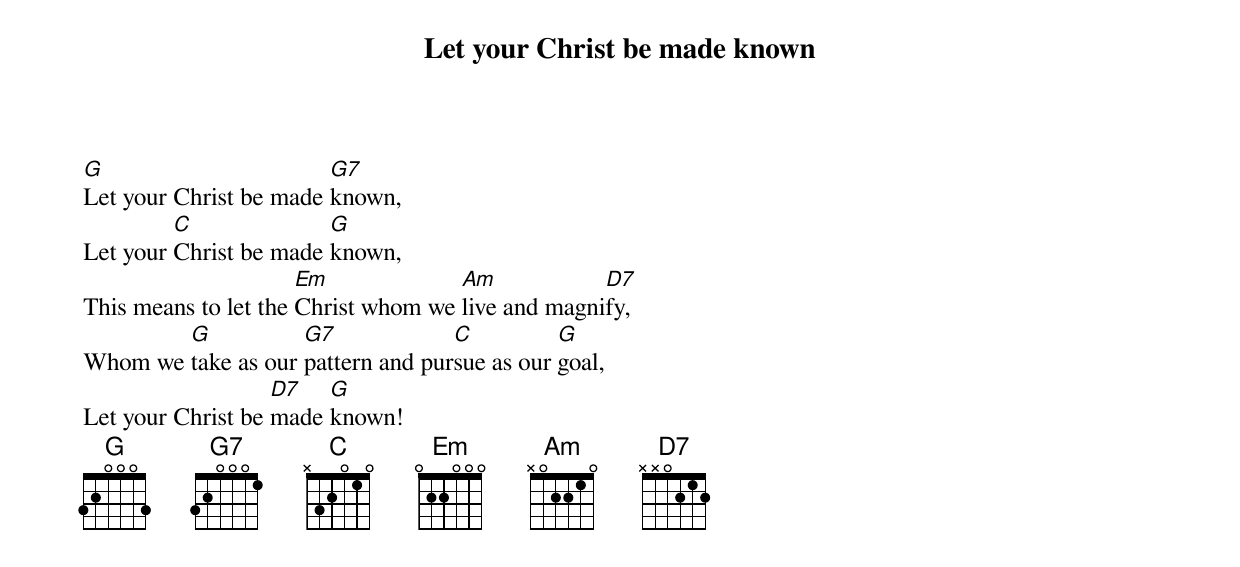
{t:Let your Christ be made known}

[G]Let your Christ be made [G7]known,
Let your [C]Christ be made [G]known,
This means to let the [Em]Christ whom we [Am]live and magni[D7]fy,
Whom we [G]take as our [G7]pattern and pur[C]sue as our [G]goal,
Let your Christ be [D7]made [G]known!
